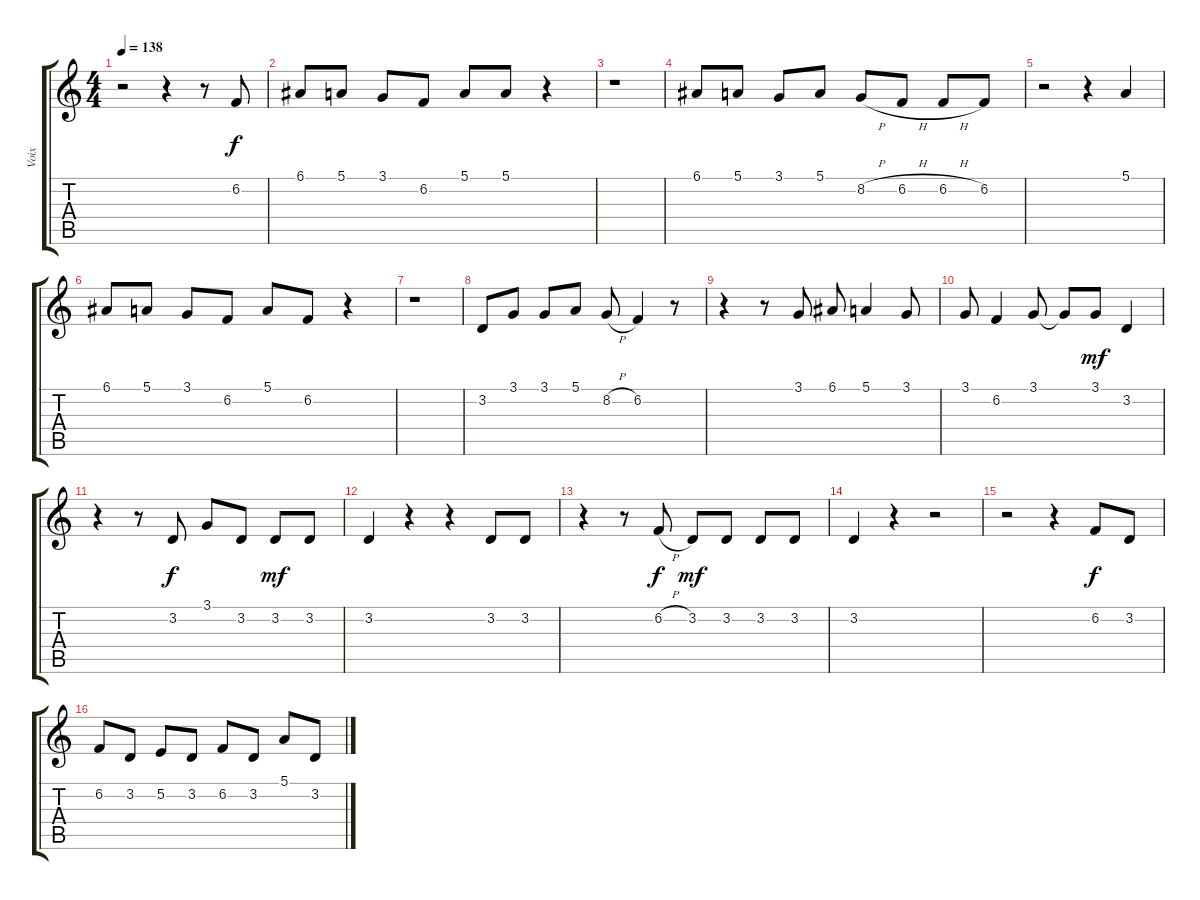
\track ("Voix" "Voix") {instrument accordion}
\staff {score tabs}
\tuning (E4 B3 G3 D3 A2 E2) {hide}
\ts (4 4)
\tempo 138
\clef g2
\ks c
r.2{dy f} r.4 r.8 6.2.8 |
6.1.8 5.1.8 3.1.8 6.2.8 5.1.8 5.1.8 r.4 |
r.1 |
6.1.8 5.1.8 3.1.8 5.1.8 8.2{h}.8 6.2{h}.8 6.2{h}.8 6.2.8 |
r.2 r.4 5.1.4 |
6.1.8 5.1.8 3.1.8 6.2.8 5.1.8 6.2.8 r.4 |
r.1 |
3.2.8 3.1.8 3.1.8 5.1.8 8.2{h}.8 6.2.4 r.8 |
r.4 r.8 3.1.8 6.1.8 5.1.4 3.1.8 |
3.1.8 6.2.4 3.1.8 3.1{t}.8 3.1.8{dy mf} 3.2.4 |
r.4 r.8 3.2.8{dy f} 3.1.8 3.2.8 3.2.8{dy mf} 3.2.8 |
3.2.4 r.4 r.4 3.2.8 3.2.8 |
r.4 r.8 6.2{h}.8{dy f} 3.2.8{dy mf} 3.2.8 3.2.8 3.2.8 |
3.2.4 r.4 r.2 |
r.2 r.4 6.2.8{dy f} 3.2.8 |
6.2.8 3.2.8 5.2.8 3.2.8 6.2.8 3.2.8 5.1.8 3.2.8
